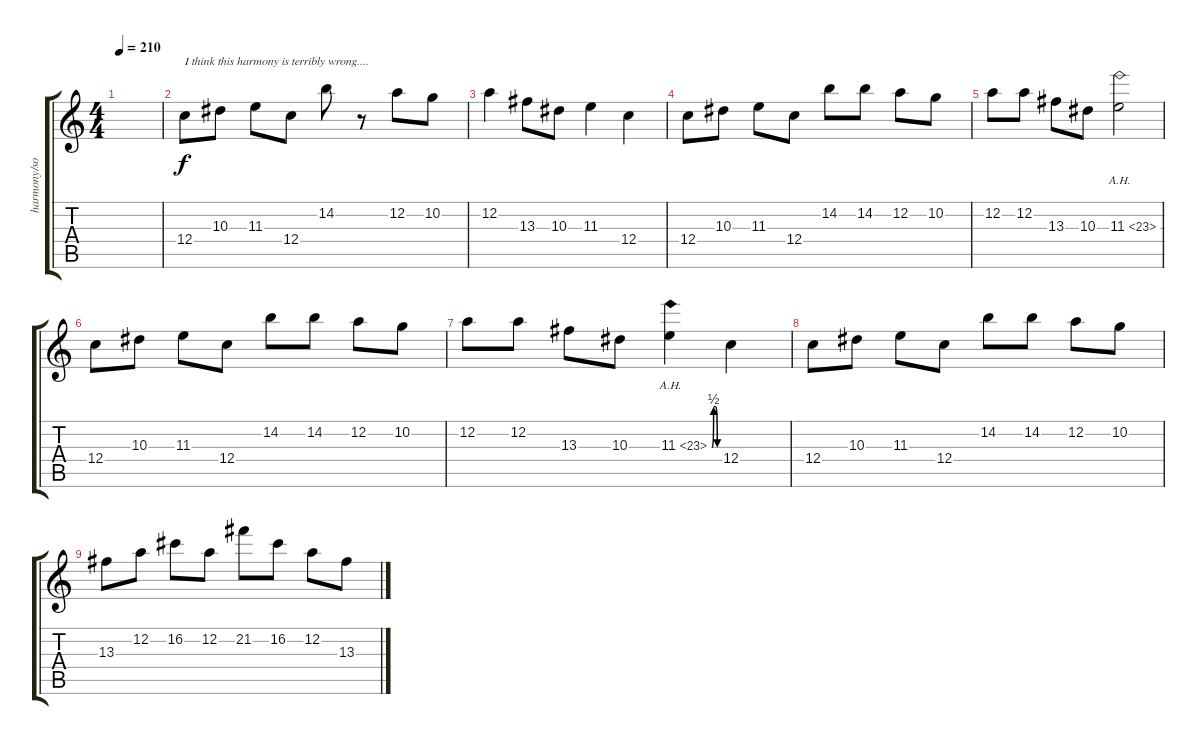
\track ("harmony/solo" "harmony/so") {instrument distortionguitar}
\staff {score tabs}
\tuning (D4 A3 F3 C3 G2 D2) {hide}
\ts (4 4)
\tempo 210
\clef g2
\ks c
|
12.4.8{txt "I think this harmony is terribly wrong...." balance 0} 10.3.8 11.3.8 12.4.8 14.2.8 r.8 12.2.8 10.2.8 |
12.2.4 13.3.8 10.3.8 11.3.4 12.4.4 |
12.4.8 10.3.8 11.3.8 12.4.8 14.2.8 14.2.8 12.2.8 10.2.8 |
12.2.8 12.2.8 13.3.8 10.3.8 11.3{ah 12}.2 |
12.4.8 10.3.8 11.3.8 12.4.8 14.2.8 14.2.8 12.2.8 10.2.8 |
12.2.8 12.2.8 13.3.8 10.3.8 11.3{be (custom 0 0 15 2 30 2 45 0 60 0) ah 12}.4 12.4.4 |
12.4.8 10.3.8 11.3.8 12.4.8 14.2.8 14.2.8 12.2.8 10.2.8 |
13.3.8 12.2.8 16.2.8 12.2.8 21.2.8 16.2.8 12.2.8 13.3.8
